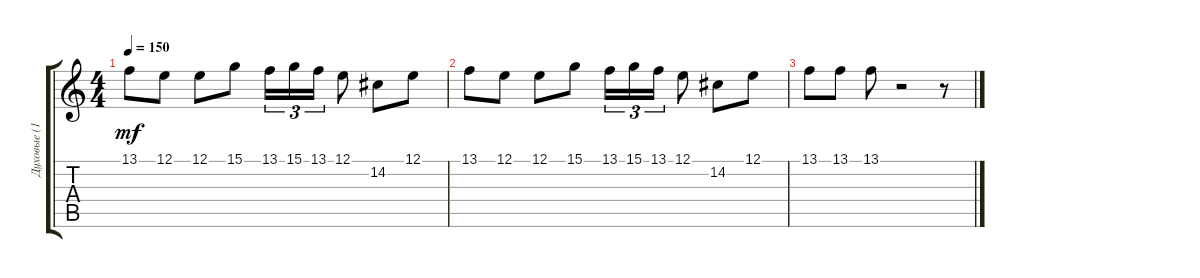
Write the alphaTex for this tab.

\track ("Духовые (1)" "Духовые (1") {instrument brasssection}
\staff {score tabs}
\tuning (E4 B3 G3 D3 A2 E2) {hide}
\ts (4 4)
\tempo 150
\clef g2
\ks c
13.1.8{dy mf} 12.1.8 12.1.8 15.1.8 13.1.16{tu (3 2)} 15.1.16{tu (3 2)} 13.1.16{tu (3 2)} 12.1.8 14.2.8 12.1.8 |
13.1.8 12.1.8 12.1.8 15.1.8 13.1.16{tu (3 2)} 15.1.16{tu (3 2)} 13.1.16{tu (3 2)} 12.1.8 14.2.8 12.1.8 |
13.1.8 13.1.8 13.1.8 r.2 r.8
